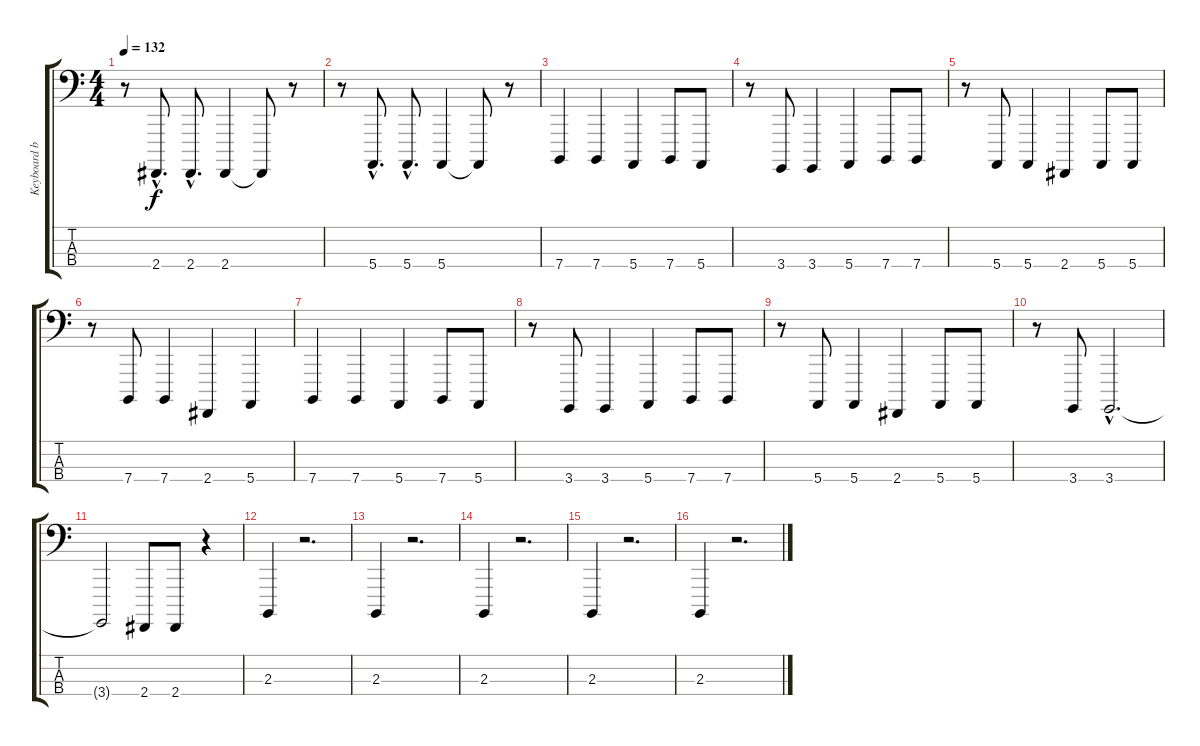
\track ("Keyboard bass" "Keyboard b") {instrument lead8bassandlead}
\staff {score tabs}
\tuning (G1 D1 A0 E0) {hide}
\ts (4 4)
\tempo 132
\clef f4
\ks c
r.8{dy f} 2.4{hac}.8{d} 2.4{hac}.8{d} 2.4.4 2.4{t}.8 r.8 |
r.8 5.4{hac}.8{d} 5.4{hac}.8{d} 5.4.4 5.4{t}.8 r.8 |
7.4.4 7.4.4 5.4.4 7.4.8 5.4.8 |
r.8 3.4.8 3.4.4 5.4.4 7.4.8 7.4.8 |
r.8 5.4.8 5.4.4 2.4.4 5.4.8 5.4.8 |
r.8 7.4.8 7.4.4 2.4.4 5.4.4 |
7.4.4 7.4.4 5.4.4 7.4.8 5.4.8 |
r.8 3.4.8 3.4.4 5.4.4 7.4.8 7.4.8 |
r.8 5.4.8 5.4.4 2.4.4 5.4.8 5.4.8 |
r.8 3.4.8 3.4{hac}.2{d} |
3.4{t}.2 2.4.8 2.4.8 r.4 |
2.3.4 r.2{d} |
2.3.4 r.2{d} |
2.3.4 r.2{d} |
2.3.4 r.2{d} |
2.3.4 r.2{d}
